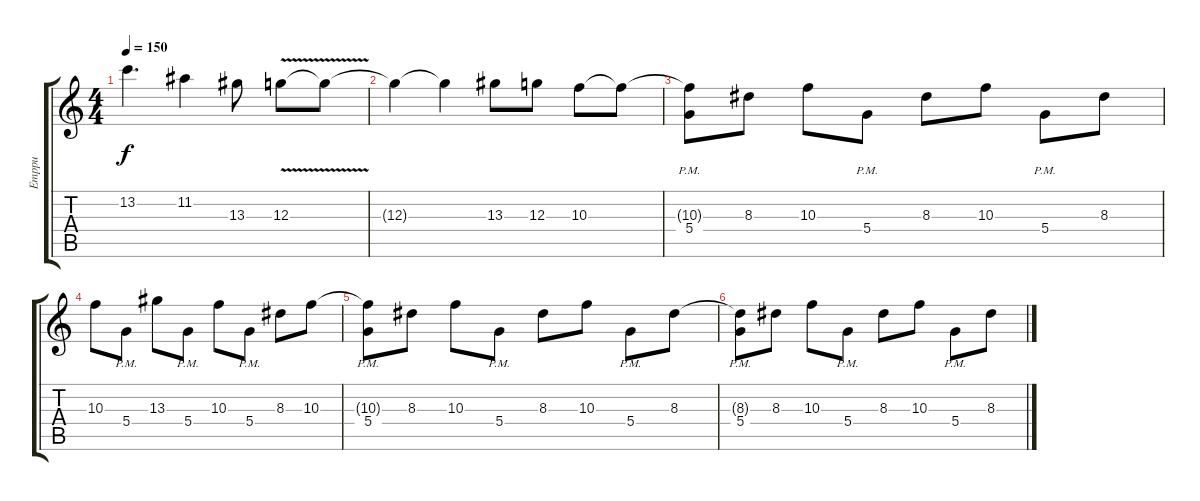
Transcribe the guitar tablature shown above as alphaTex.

\track ("Emppu" "Emppu") {instrument distortionguitar}
\staff {score tabs}
\tuning (E4 B3 G3 D3 A2 E2) {hide}
\ts (4 4)
\tempo 150
\clef g2
\ks c
13.2.4{d dy f} 11.2.4 13.3.8 12.3{v}.8 12.3{t}.8 |
12.3{t}.4 12.3{t}.4 13.3.8 12.3.8 10.3.8 10.3{t}.8 |
(10.3{t} 5.4{pm}).8 8.3.8 10.3.8 5.4{pm}.8 8.3.8 10.3.8 5.4{pm}.8 8.3.8 |
10.3.8 5.4{pm}.8 13.3.8 5.4{pm}.8 10.3.8 5.4{pm}.8 8.3.8 10.3.8 |
(10.3{t} 5.4{pm}).8 8.3.8 10.3.8 5.4{pm}.8 8.3.8 10.3.8 5.4{pm}.8 8.3.8 |
(8.3{t} 5.4{pm}).8 8.3.8 10.3.8 5.4{pm}.8 8.3.8 10.3.8 5.4{pm}.8 8.3.8
